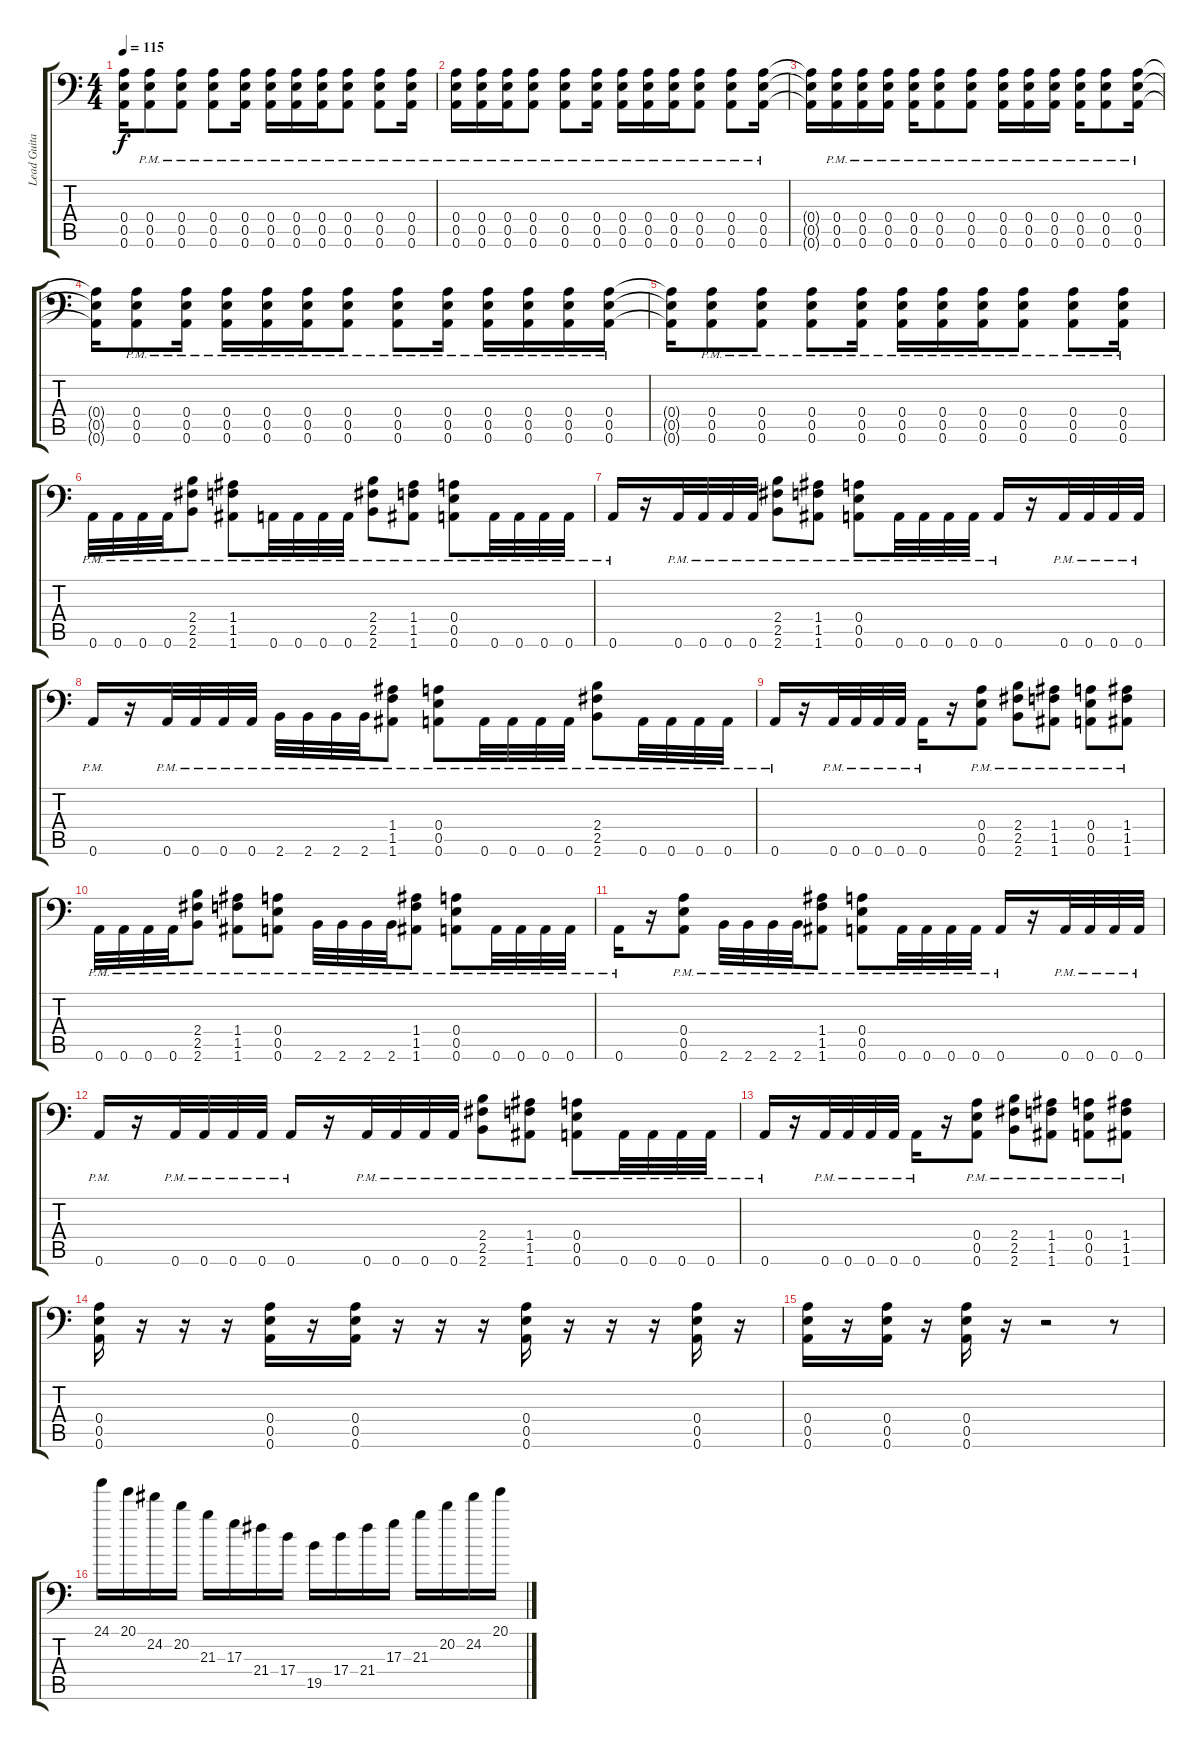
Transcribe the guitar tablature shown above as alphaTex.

\track ("Lead Guitar" "Lead Guita") {instrument distortionguitar}
\staff {score tabs}
\tuning (B3 Gb3 D3 A2 E2 A1) {hide}
\ts (4 4)
\tempo 115
\clef f4
\ks c
(0.4{t} 0.5{t} 0.6{t}).16{dy f} (0.4{pm} 0.5{pm} 0.6{pm}).8 (0.4{pm} 0.5{pm} 0.6{pm}).8 (0.4{pm} 0.5{pm} 0.6{pm}).8 (0.4{pm} 0.5{pm} 0.6{pm}).16 (0.4{pm} 0.5{pm} 0.6{pm}).16 (0.4{pm} 0.5{pm} 0.6{pm}).16 (0.4{pm} 0.5{pm} 0.6{pm}).16 (0.4{pm} 0.5{pm} 0.6{pm}).8 (0.4{pm} 0.5{pm} 0.6{pm}).8 (0.4{pm} 0.5{pm} 0.6{pm}).16 |
(0.4{pm} 0.5{pm} 0.6{pm}).16 (0.4{pm} 0.5{pm} 0.6{pm}).16 (0.4{pm} 0.5{pm} 0.6{pm}).16 (0.4{pm} 0.5{pm} 0.6{pm}).8 (0.4{pm} 0.5{pm} 0.6{pm}).8 (0.4{pm} 0.5{pm} 0.6{pm}).16 (0.4{pm} 0.5{pm} 0.6{pm}).16 (0.4{pm} 0.5{pm} 0.6{pm}).16 (0.4{pm} 0.5{pm} 0.6{pm}).16 (0.4{pm} 0.5{pm} 0.6{pm}).8 (0.4{pm} 0.5{pm} 0.6{pm}).8 (0.4{pm} 0.5{pm} 0.6{pm}).16 |
(0.4{t} 0.5{t} 0.6{t}).16 (0.4{pm} 0.5{pm} 0.6{pm}).16 (0.4{pm} 0.5{pm} 0.6{pm}).16 (0.4{pm} 0.5{pm} 0.6{pm}).16 (0.4{pm} 0.5{pm} 0.6{pm}).16 (0.4{pm} 0.5{pm} 0.6{pm}).8 (0.4{pm} 0.5{pm} 0.6{pm}).8 (0.4{pm} 0.5{pm} 0.6{pm}).16 (0.4{pm} 0.5{pm} 0.6{pm}).16 (0.4{pm} 0.5{pm} 0.6{pm}).16 (0.4{pm} 0.5{pm} 0.6{pm}).16 (0.4{pm} 0.5{pm} 0.6{pm}).8 (0.4{pm} 0.5{pm} 0.6{pm}).16 |
(0.4{t} 0.5{t} 0.6{t}).16 (0.4{pm} 0.5{pm} 0.6{pm}).8 (0.4{pm} 0.5{pm} 0.6{pm}).16 (0.4{pm} 0.5{pm} 0.6{pm}).16 (0.4{pm} 0.5{pm} 0.6{pm}).16 (0.4{pm} 0.5{pm} 0.6{pm}).16 (0.4{pm} 0.5{pm} 0.6{pm}).8 (0.4{pm} 0.5{pm} 0.6{pm}).8 (0.4{pm} 0.5{pm} 0.6{pm}).16 (0.4{pm} 0.5{pm} 0.6{pm}).16 (0.4{pm} 0.5{pm} 0.6{pm}).16 (0.4{pm} 0.5{pm} 0.6{pm}).16 (0.4{pm} 0.5{pm} 0.6{pm}).16 |
(0.4{t} 0.5{t} 0.6{t}).16 (0.4{pm} 0.5{pm} 0.6{pm}).8 (0.4{pm} 0.5{pm} 0.6{pm}).8 (0.4{pm} 0.5{pm} 0.6{pm}).8 (0.4{pm} 0.5{pm} 0.6{pm}).16 (0.4{pm} 0.5{pm} 0.6{pm}).16 (0.4{pm} 0.5{pm} 0.6{pm}).16 (0.4{pm} 0.5{pm} 0.6{pm}).16 (0.4{pm} 0.5{pm} 0.6{pm}).8 (0.4{pm} 0.5{pm} 0.6{pm}).8 (0.4{pm} 0.5{pm} 0.6{pm}).16 |
0.6{pm}.32 0.6{pm}.32 0.6{pm}.32 0.6{pm}.32 (2.4{pm} 2.5{pm} 2.6{pm}).8 (1.4{pm} 1.5{pm} 1.6{pm}).8 0.6{pm}.32 0.6{pm}.32 0.6{pm}.32 0.6{pm}.32 (2.4{pm} 2.5{pm} 2.6{pm}).8 (1.4{pm} 1.5{pm} 1.6{pm}).8 (0.4{pm} 0.5{pm} 0.6{pm}).8 0.6{pm}.32 0.6{pm}.32 0.6{pm}.32 0.6{pm}.32 |
0.6{pm}.16 r.16 0.6{pm}.32 0.6{pm}.32 0.6{pm}.32 0.6{pm}.32 (2.4{pm} 2.5{pm} 2.6{pm}).8 (1.4{pm} 1.5{pm} 1.6{pm}).8 (0.4{pm} 0.5{pm} 0.6{pm}).8 0.6{pm}.32 0.6{pm}.32 0.6{pm}.32 0.6{pm}.32 0.6{pm}.16 r.16 0.6{pm}.32 0.6{pm}.32 0.6{pm}.32 0.6{pm}.32 |
0.6{pm}.16 r.16 0.6{pm}.32 0.6{pm}.32 0.6{pm}.32 0.6{pm}.32 2.6{pm}.32 2.6{pm}.32 2.6{pm}.32 2.6{pm}.32 (1.4{pm} 1.5{pm} 1.6{pm}).8 (0.4{pm} 0.5{pm} 0.6{pm}).8 0.6{pm}.32 0.6{pm}.32 0.6{pm}.32 0.6{pm}.32 (2.4{pm} 2.5{pm} 2.6{pm}).8 0.6{pm}.32 0.6{pm}.32 0.6{pm}.32 0.6{pm}.32 |
0.6{pm}.16 r.16 0.6{pm}.32 0.6{pm}.32 0.6{pm}.32 0.6{pm}.32 0.6{pm}.16 r.16 (0.4{pm} 0.5{pm} 0.6{pm}).8 (2.4{pm} 2.5{pm} 2.6{pm}).8 (1.4{pm} 1.5{pm} 1.6{pm}).8 (0.4{pm} 0.5{pm} 0.6{pm}).8 (1.4{pm} 1.5{pm} 1.6{pm}).8 |
0.6{pm}.32 0.6{pm}.32 0.6{pm}.32 0.6{pm}.32 (2.4{pm} 2.5{pm} 2.6{pm}).8 (1.4{pm} 1.5{pm} 1.6{pm}).8 (0.4{pm} 0.5{pm} 0.6{pm}).8 2.6{pm}.32 2.6{pm}.32 2.6{pm}.32 2.6{pm}.32 (1.4{pm} 1.5{pm} 1.6{pm}).8 (0.4{pm} 0.5{pm} 0.6{pm}).8 0.6{pm}.32 0.6{pm}.32 0.6{pm}.32 0.6{pm}.32 |
0.6{pm}.16 r.16 (0.4{pm} 0.5{pm} 0.6{pm}).8 2.6{pm}.32 2.6{pm}.32 2.6{pm}.32 2.6{pm}.32 (1.4{pm} 1.5{pm} 1.6{pm}).8 (0.4{pm} 0.5{pm} 0.6{pm}).8 0.6{pm}.32 0.6{pm}.32 0.6{pm}.32 0.6{pm}.32 0.6{pm}.16 r.16 0.6{pm}.32 0.6{pm}.32 0.6{pm}.32 0.6{pm}.32 |
0.6{pm}.16 r.16 0.6{pm}.32 0.6{pm}.32 0.6{pm}.32 0.6{pm}.32 0.6{pm}.16 r.16 0.6{pm}.32 0.6{pm}.32 0.6{pm}.32 0.6{pm}.32 (2.4{pm} 2.5{pm} 2.6{pm}).8 (1.4{pm} 1.5{pm} 1.6{pm}).8 (0.4{pm} 0.5{pm} 0.6{pm}).8 0.6{pm}.32 0.6{pm}.32 0.6{pm}.32 0.6{pm}.32 |
0.6{pm}.16 r.16 0.6{pm}.32 0.6{pm}.32 0.6{pm}.32 0.6{pm}.32 0.6{pm}.16 r.16 (0.4{pm} 0.5{pm} 0.6{pm}).8 (2.4{pm} 2.5{pm} 2.6{pm}).8 (1.4{pm} 1.5{pm} 1.6{pm}).8 (0.4{pm} 0.5{pm} 0.6{pm}).8 (1.4{pm} 1.5{pm} 1.6{pm}).8 |
(0.4 0.5 0.6).16 r.16 r.16 r.16 (0.4 0.5 0.6).16 r.16 (0.4 0.5 0.6).16 r.16 r.16 r.16 (0.4 0.5 0.6).16 r.16 r.16 r.16 (0.4 0.5 0.6).16 r.16 |
(0.4 0.5 0.6).16 r.16 (0.4 0.5 0.6).16 r.16 (0.4 0.5 0.6).16 r.16 r.2 r.8 |
24.1.16 20.1.16 24.2.16 20.2.16 21.3.16 17.3.16 21.4.16 17.4.16 19.5.16 17.4.16 21.4.16 17.3.16 21.3.16 20.2.16 24.2.16 20.1.16
